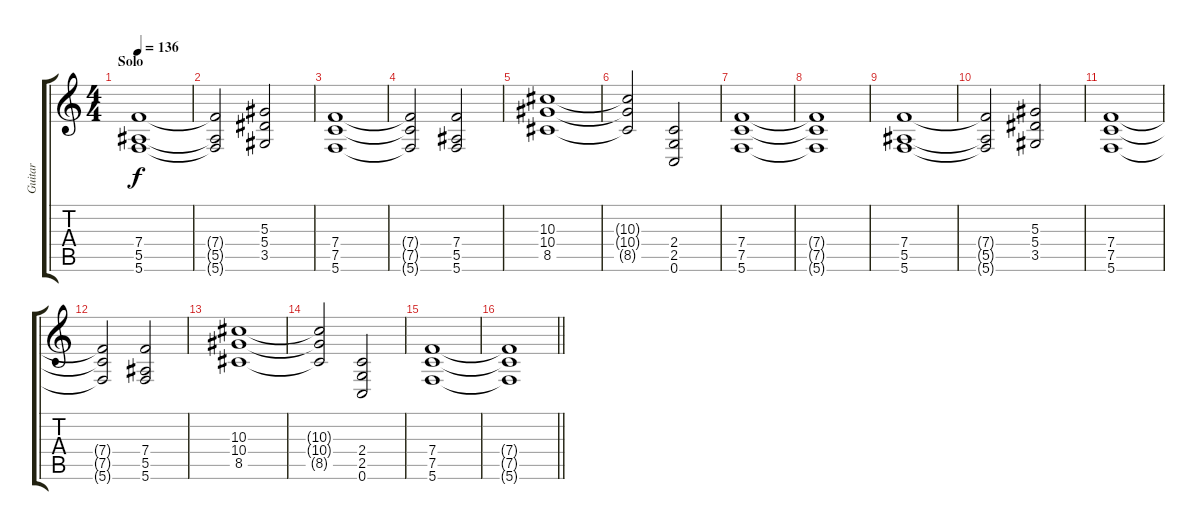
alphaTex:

\track ("Guitar" "Guitar") {instrument distortionguitar}
\staff {score tabs}
\tuning (C4 G3 Eb3 Bb2 F2 C2) {hide}
\ts (4 4)
\section ("" "Solo")
\tempo 136
\clef g2
\ks c
(7.4 5.5 5.6).1{dy f volume 15 balance 8} |
(7.4{t} 5.5{t} 5.6{t}).2 (5.3 5.4 3.5).2 |
(7.4 7.5 5.6).1 |
(7.4{t} 7.5{t} 5.6{t}).2 (7.4 5.5 5.6).2 |
(10.3 10.4 8.5).1 |
(10.3{t} 10.4{t} 8.5{t}).2 (2.4 2.5 0.6).2 |
(7.4 7.5 5.6).1 |
(7.4{t} 7.5{t} 5.6{t}).1 |
(7.4 5.5 5.6).1 |
(7.4{t} 5.5{t} 5.6{t}).2 (5.3 5.4 3.5).2 |
(7.4 7.5 5.6).1 |
(7.4{t} 7.5{t} 5.6{t}).2 (7.4 5.5 5.6).2 |
(10.3 10.4 8.5).1 |
(10.3{t} 10.4{t} 8.5{t}).2 (2.4 2.5 0.6).2 |
(7.4 7.5 5.6).1 |
\barLineRight lightlight
(7.4{t} 7.5{t} 5.6{t}).1
